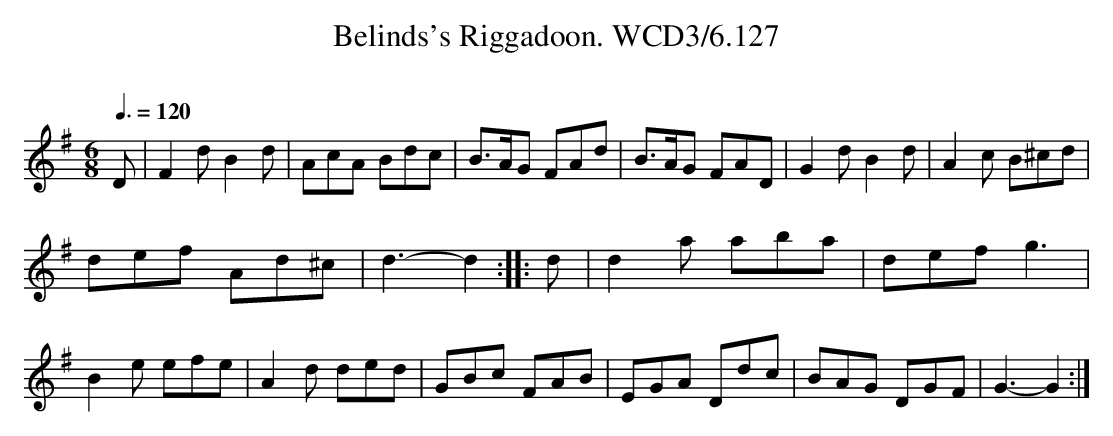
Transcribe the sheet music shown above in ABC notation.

X:1
T:Belinds's Riggadoon. WCD3/6.127
O:
M:6/8
L:1/8
Q:3/8=120
K:G
D|F2 d B2 d|AcA Bdc|B>AG FAd|B>AG FAD|G2 d B2 d|A2 c B^cd|
def Ad^c|d3-d2::d|d2 a aba|def g3|
B2 e efe|A2 d ded|GBc FAB|EGA Ddc|BAG DGF|G3-G2:|
